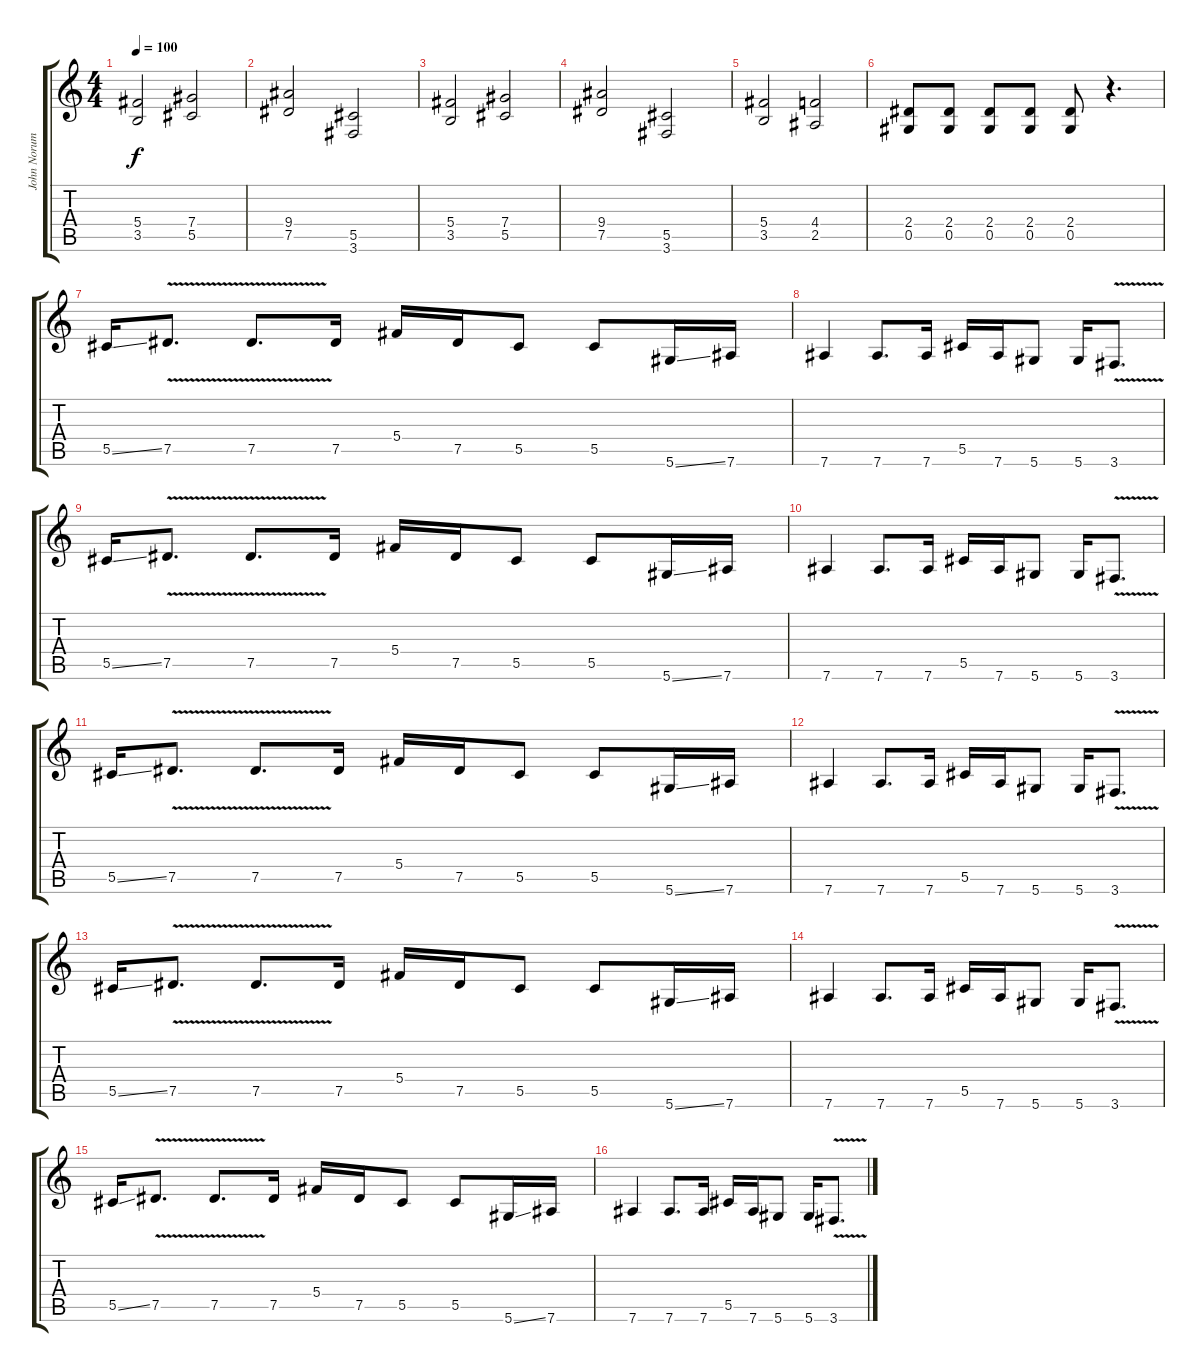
\track ("John Norum" "John Norum") {instrument distortionguitar}
\staff {score tabs}
\tuning (Eb4 Bb3 Gb3 Db3 Ab2 Eb2) {hide}
\ts (4 4)
\tempo 100
\clef g2
\ks c
(5.4 3.5).2{dy f} (7.4 5.5).2 |
(9.4 7.5).2 (5.5 3.6).2 |
(5.4 3.5).2 (7.4 5.5).2 |
(9.4 7.5).2 (5.5 3.6).2 |
(5.4 3.5).2 (4.4 2.5).2 |
(2.4 0.5).8 (2.4 0.5).8 (2.4 0.5).8 (2.4 0.5).8 (2.4 0.5).8 r.4{d} |
5.5{ss}.16 7.5{v}.8{d} 7.5{v}.8{d} 7.5.16 5.4.16 7.5.16 5.5.8 5.5.8 5.6{ss}.16 7.6.16 |
7.6.4 7.6.8{d} 7.6.16 5.5.16 7.6.16 5.6.8 5.6.16 3.6{v}.8{d} |
5.5{ss}.16 7.5{v}.8{d} 7.5{v}.8{d} 7.5.16 5.4.16 7.5.16 5.5.8 5.5.8 5.6{ss}.16 7.6.16 |
7.6.4 7.6.8{d} 7.6.16 5.5.16 7.6.16 5.6.8 5.6.16 3.6{v}.8{d} |
5.5{ss}.16 7.5{v}.8{d} 7.5{v}.8{d} 7.5.16 5.4.16 7.5.16 5.5.8 5.5.8 5.6{ss}.16 7.6.16 |
7.6.4 7.6.8{d} 7.6.16 5.5.16 7.6.16 5.6.8 5.6.16 3.6{v}.8{d} |
5.5{ss}.16 7.5{v}.8{d} 7.5{v}.8{d} 7.5.16 5.4.16 7.5.16 5.5.8 5.5.8 5.6{ss}.16 7.6.16 |
7.6.4 7.6.8{d} 7.6.16 5.5.16 7.6.16 5.6.8 5.6.16 3.6{v}.8{d} |
5.5{ss}.16 7.5{v}.8{d} 7.5{v}.8{d} 7.5.16 5.4.16 7.5.16 5.5.8 5.5.8 5.6{ss}.16 7.6.16 |
7.6.4 7.6.8{d} 7.6.16 5.5.16 7.6.16 5.6.8 5.6.16 3.6{v}.8{d}
